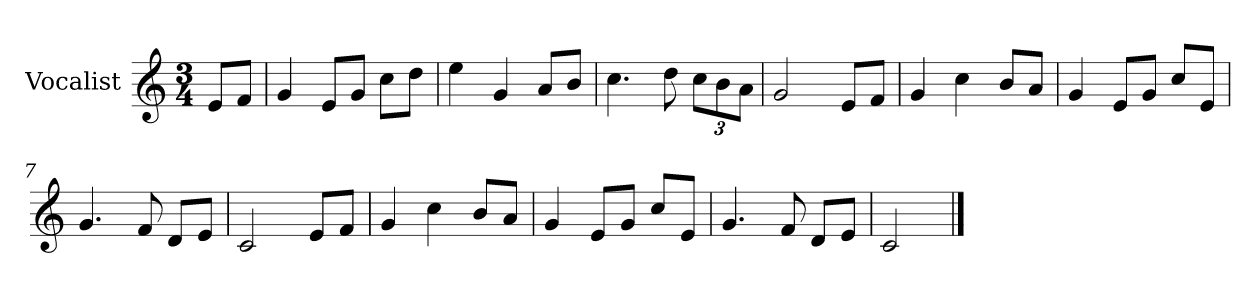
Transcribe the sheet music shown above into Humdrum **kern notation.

**kern
*part1
*staff1
*I"Vocalist
*k[]
*C:
*M3/4
=
8eL
8fJ
=1
4g
8eL
8gJ
8ccL
8ddJ
=2
4ee
4g
8aL
8bJ
=3
4.cc
8dd
12ccL
12b
12aJ
=4
2g
8eL
8fJ
=5
4g
4cc
8bL
8aJ
=6
4g
8eL
8gJ
8ccL
8eJ
=7
4.g
8f
8dL
8eJ
=8
2c
8eL
8fJ
=9
4g
4cc
8bL
8aJ
=10
4g
8eL
8gJ
8ccL
8eJ
=11
4.g
8f
8dL
8eJ
=12
2c
==
*-
